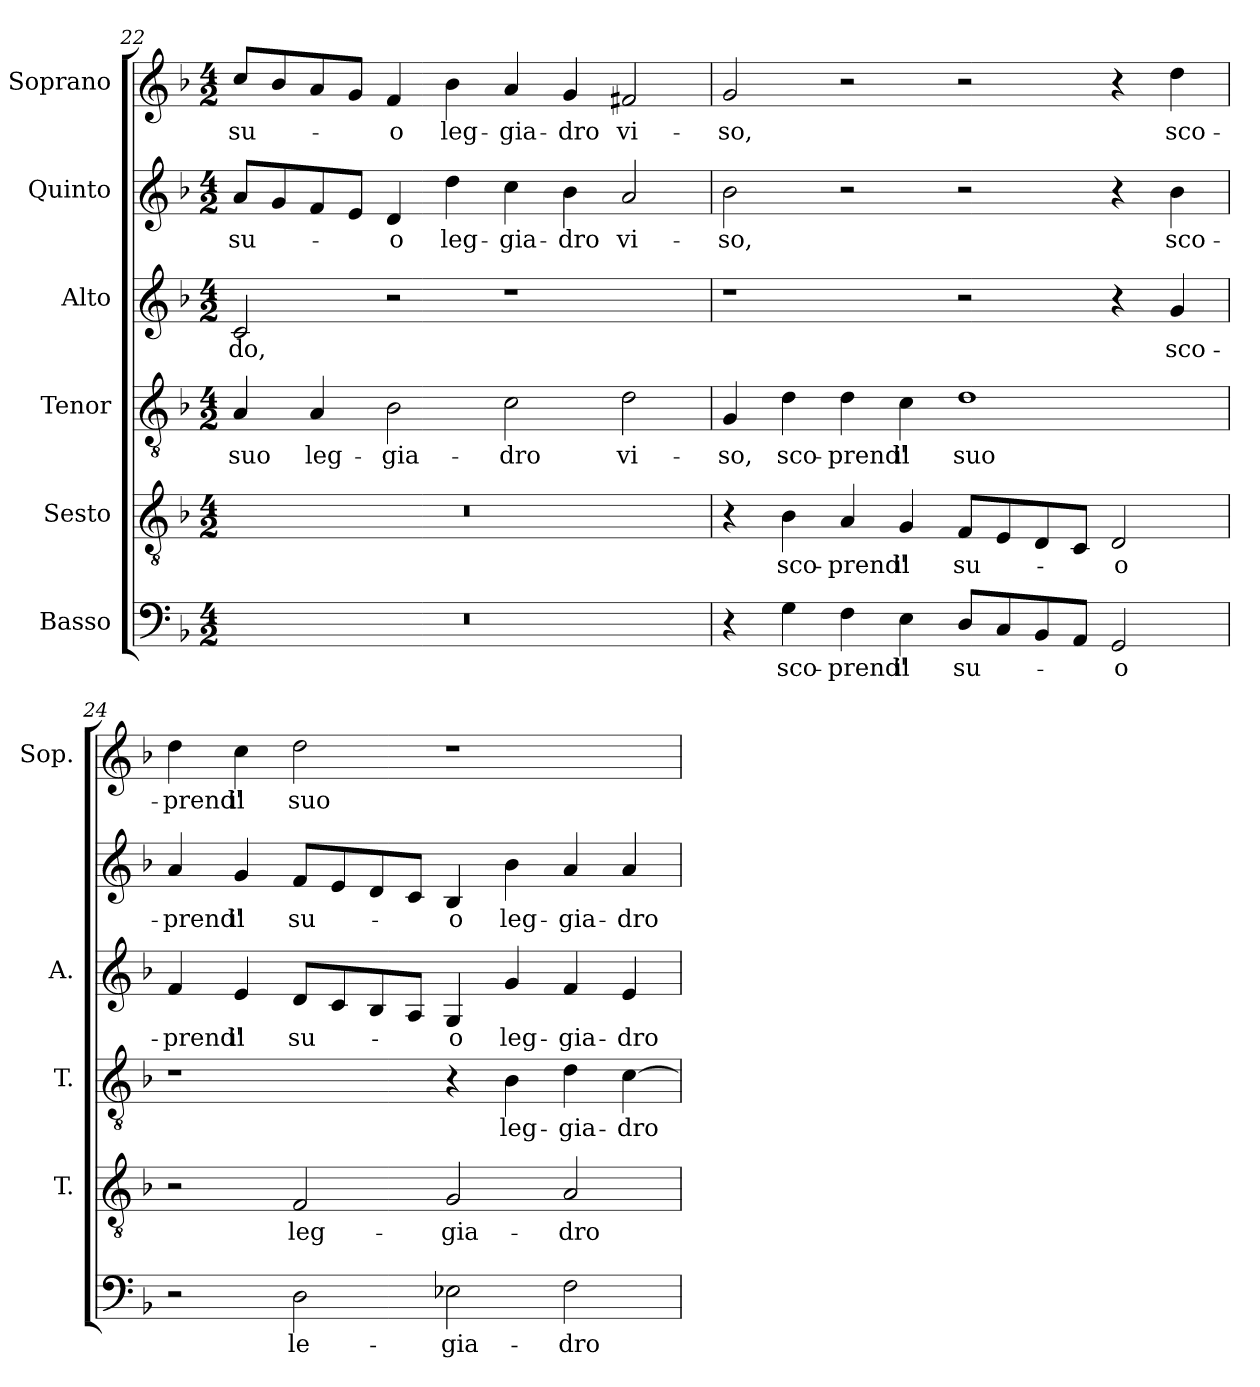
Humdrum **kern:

**kern	**text	**kern	**text	**kern	**text	**kern	**text	**kern	**text	**kern	**text
*part6	*part6	*part5	*part5	*part4	*part4	*part3	*part3	*part2	*part2	*part1	*part1
*staff6	*staff6	*staff5	*staff5	*staff4	*staff4	*staff3	*staff3	*staff2	*staff2	*staff1	*staff1
*I"Basso	*	*I"Sesto	*	*I"Tenor	*	*I"Alto	*	*I"Quinto	*	*I"Soprano	*
*	*	*I'T.	*	*I'T.	*	*I'A.	*	*	*	*I'Sop.	*
*clefF4	*	*clefGv2	*	*clefGv2	*	*clefG2	*	*clefG2	*	*clefG2	*
*	*	*ITrd7c12	*	*ITrd7c12	*	*	*	*	*	*	*
*k[b-]	*	*k[b-]	*	*k[b-]	*	*k[b-]	*	*k[b-]	*	*k[b-]	*
*F:	*	*F:	*	*F:	*	*F:	*	*F:	*	*F:	*
*M4/2	*	*M4/2	*	*M4/2	*	*M4/2	*	*M4/2	*	*M4/2	*
=22	=22	=22	=22	=22	=22	=22	=22	=22	=22	=22	=22
!LO:N:vis=1	!	!LO:N:vis=1	!	!	!	!	!	!	!	!	!
!	!	!	!	!	!LO:LY:b:color=#000000	!	!	!	!	!	!
!	!	!	!	!	!	!	!LO:LY:b:color=#000000	!	!	!	!
!	!	!	!	!	!	!	!	!	!LO:LY:b:color=#000000	!	!
!	!	!	!	!	!	!	!	!	!	!	!LO:LY:b:color=#000000
0r	.	0r	.	4AAi/	suo	2ci/	-do,	8ai/L	su-	8cci/L	su-
.	.	.	.	.	.	.	.	8gi/	.	8b-i/	.
!	!	!	!	!	!LO:LY:b:color=#000000	!	!	!	!	!	!
.	.	.	.	4AAi/	leg-	.	.	8fi/	.	8ai/	.
.	.	.	.	.	.	.	.	8ei/J	.	8gi/J	.
!	!	!	!	!	!LO:LY:b:color=#000000	!	!	!	!	!	!
!	!	!	!	!	!	!	!	!	!LO:LY:b:color=#000000	!	!
!	!	!	!	!	!	!	!	!	!	!	!LO:LY:b:color=#000000
.	.	.	.	2BB-i\	-gia-	2r	.	4di/	-o	4fi/	-o
!	!	!	!	!	!	!	!	!	!LO:LY:b:color=#000000	!	!
!	!	!	!	!	!	!	!	!	!	!	!LO:LY:b:color=#000000
.	.	.	.	.	.	.	.	4ddi\	leg-	4b-i\	leg-
!	!	!	!	!	!LO:LY:b:color=#000000	!	!	!	!	!	!
!	!	!	!	!	!	!	!	!	!LO:LY:b:color=#000000	!	!
!	!	!	!	!	!	!	!	!	!	!	!LO:LY:b:color=#000000
.	.	.	.	2Ci\	-dro	1r	.	4cci\	-gia-	4ai/	-gia-
!	!	!	!	!	!	!	!	!	!LO:LY:b:color=#000000	!	!
!	!	!	!	!	!	!	!	!	!	!	!LO:LY:b:color=#000000
.	.	.	.	.	.	.	.	4b-i\	-dro	4gi/	-dro
!	!	!	!	!	!LO:LY:b:color=#000000	!	!	!	!	!	!
!	!	!	!	!	!	!	!	!	!LO:LY:b:color=#000000	!	!
!	!	!	!	!	!	!	!	!	!	!	!LO:LY:b:color=#000000
.	.	.	.	2Di\	vi-	.	.	2ai/	vi-	2f#Xi/	vi-
=23	=23	=23	=23	=23	=23	=23	=23	=23	=23	=23	=23
!	!	!	!	!	!LO:LY:b:color=#000000	!	!	!	!	!	!
!	!	!	!	!	!	!	!	!	!LO:LY:b:color=#000000	!	!
!	!	!	!	!	!	!	!	!	!	!	!LO:LY:b:color=#000000
4r	.	4r	.	4GGi/	-so,	1r	.	2b-i\	-so,	2gi/	-so,
!	!LO:LY:b:color=#000000	!	!	!	!	!	!	!	!	!	!
!	!	!	!LO:LY:b:color=#000000	!	!	!	!	!	!	!	!
!	!	!	!	!	!LO:LY:b:color=#000000	!	!	!	!	!	!
4Gi\	sco-	4BB-i\	sco-	4Di\	sco-	.	.	.	.	.	.
!	!LO:LY:b:color=#000000	!	!	!	!	!	!	!	!	!	!
!	!	!	!LO:LY:b:color=#000000	!	!	!	!	!	!	!	!
!	!	!	!	!	!LO:LY:b:color=#000000	!	!	!	!	!	!
4Fi\	-prend'	4AAi/	-prend'	4Di\	-prend'	.	.	2r	.	2r	.
!	!LO:LY:b:color=#000000	!	!	!	!	!	!	!	!	!	!
!	!	!	!LO:LY:b:color=#000000	!	!	!	!	!	!	!	!
!	!	!	!	!	!LO:LY:b:color=#000000	!	!	!	!	!	!
4Ei\	il	4GGi/	il	4Ci\	il	.	.	.	.	.	.
!	!LO:LY:b:color=#000000	!	!	!	!	!	!	!	!	!	!
!	!	!	!LO:LY:b:color=#000000	!	!	!	!	!	!	!	!
!	!	!	!	!	!LO:LY:b:color=#000000	!	!	!	!	!	!
8Di/L	su-	8FFi/L	su-	1Di	suo	2r	.	2r	.	2r	.
8Ci/	.	8EEi/	.	.	.	.	.	.	.	.	.
8BB-i/	.	8DDi/	.	.	.	.	.	.	.	.	.
8AAi/J	.	8CCi/J	.	.	.	.	.	.	.	.	.
!	!LO:LY:b:color=#000000	!	!	!	!	!	!	!	!	!	!
!	!	!	!LO:LY:b:color=#000000	!	!	!	!	!	!	!	!
2GGi/	-o	2DDi/	-o	.	.	4r	.	4r	.	4r	.
!	!	!	!	!	!	!	!LO:LY:b:color=#000000	!	!	!	!
!	!	!	!	!	!	!	!	!	!LO:LY:b:color=#000000	!	!
!	!	!	!	!	!	!	!	!	!	!	!LO:LY:b:color=#000000
.	.	.	.	.	.	4gi/	sco-	4b-i\	sco-	4ddi\	sco-
!!LO:PB:g=z
=24	=24	=24	=24	=24	=24	=24	=24	=24	=24	=24	=24
!	!	!	!	!	!	!	!LO:LY:b:color=#000000	!	!	!	!
!	!	!	!	!	!	!	!	!	!LO:LY:b:color=#000000	!	!
!	!	!	!	!	!	!	!	!	!	!	!LO:LY:b:color=#000000
2r	.	2r	.	1r	.	4fi/	-prend'	4ai/	-prend'	4ddi\	-prend'
!	!	!	!	!	!	!	!LO:LY:b:color=#000000	!	!	!	!
!	!	!	!	!	!	!	!	!	!LO:LY:b:color=#000000	!	!
!	!	!	!	!	!	!	!	!	!	!	!LO:LY:b:color=#000000
.	.	.	.	.	.	4ei/	il	4gi/	il	4cci\	il
!	!LO:LY:b:color=#000000	!	!	!	!	!	!	!	!	!	!
!	!	!	!LO:LY:b:color=#000000	!	!	!	!	!	!	!	!
!	!	!	!	!	!	!	!LO:LY:b:color=#000000	!	!	!	!
!	!	!	!	!	!	!	!	!	!LO:LY:b:color=#000000	!	!
!	!	!	!	!	!	!	!	!	!	!	!LO:LY:b:color=#000000
2Di\	le-	2FFi/	leg-	.	.	8di/L	su-	8fi/L	su-	2ddi\	suo
.	.	.	.	.	.	8ci/	.	8ei/	.	.	.
.	.	.	.	.	.	8B-i/	.	8di/	.	.	.
.	.	.	.	.	.	8Ai/J	.	8ci/J	.	.	.
!	!LO:LY:b:color=#000000	!	!	!	!	!	!	!	!	!	!
!	!	!	!LO:LY:b:color=#000000	!	!	!	!	!	!	!	!
!	!	!	!	!	!	!	!LO:LY:b:color=#000000	!	!	!	!
!	!	!	!	!	!	!	!	!	!LO:LY:b:color=#000000	!	!
2E-Xi\	-gia-	2GGi/	-gia-	4r	.	4Gi/	-o	4B-i/	-o	1r	.
!	!	!	!	!	!LO:LY:b:color=#000000	!	!	!	!	!	!
!	!	!	!	!	!	!	!LO:LY:b:color=#000000	!	!	!	!
!	!	!	!	!	!	!	!	!	!LO:LY:b:color=#000000	!	!
.	.	.	.	4BB-i\	leg-	4gi/	leg-	4b-i\	leg-	.	.
!	!LO:LY:b:color=#000000	!	!	!	!	!	!	!	!	!	!
!	!	!	!LO:LY:b:color=#000000	!	!	!	!	!	!	!	!
!	!	!	!	!	!LO:LY:b:color=#000000	!	!	!	!	!	!
!	!	!	!	!	!	!	!LO:LY:b:color=#000000	!	!	!	!
!	!	!	!	!	!	!	!	!	!LO:LY:b:color=#000000	!	!
2Fi\	-dro	2AAi/	-dro	4Di\	-gia-	4fi/	-gia-	4ai/	-gia-	.	.
!	!	!	!	!	!LO:LY:b:color=#000000	!	!	!	!	!	!
!	!	!	!	!	!	!	!LO:LY:b:color=#000000	!	!	!	!
!	!	!	!	!	!	!	!	!	!LO:LY:b:color=#000000	!	!
.	.	.	.	[4Ci\	-dro	4ei/	-dro	4ai/	-dro	.	.
=	=	=	=	=	=	=	=	=	=	=	=
*-	*-	*-	*-	*-	*-	*-	*-	*-	*-	*-	*-
